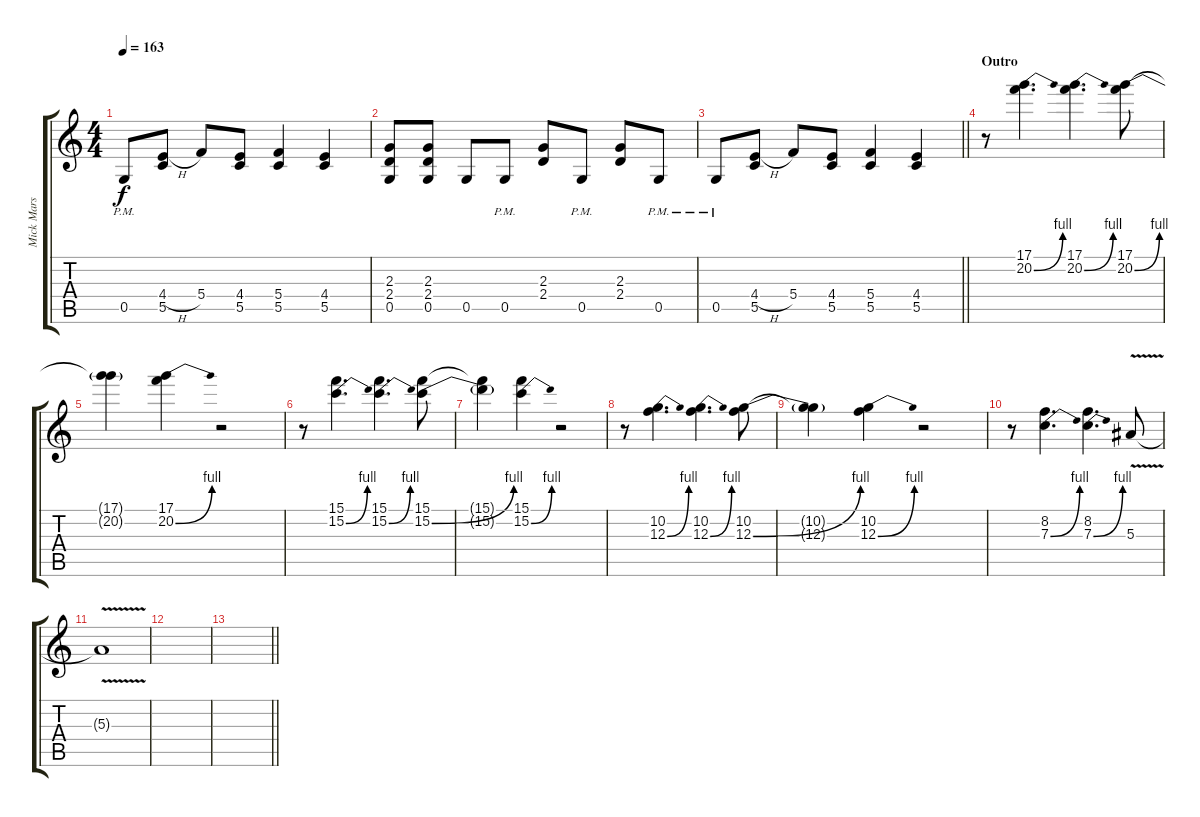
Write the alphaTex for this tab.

\track ("Mick Mars Solo" "Mick Mars ") {instrument distortionguitar}
\staff {score tabs}
\tuning (D4 A3 F3 C3 G2 D2) {hide}
\ts (4 4)
\tempo 163
\clef g2
\ks c
0.5{pm}.8{dy f} (4.4{h} 5.5).8 5.4.8 (4.4 5.5).8 (5.4 5.5).4 (4.4 5.5).4 |
(2.3 2.4 0.5).8 (2.3 2.4 0.5).8 0.5.8 0.5{pm}.8 (2.3 2.4).8 0.5{pm}.8 (2.3 2.4).8 0.5{pm}.8 |
\barLineRight lightlight
0.5{pm}.8 (4.4{h} 5.5).8 5.4.8 (4.4 5.5).8 (5.4 5.5).4 (4.4 5.5).4 |
\section ("" "Outro")
r.8 (17.1 20.2{be (bend 0 0 60 4)}).4{d} (17.1 20.2{be (bend 0 0 60 4)}).4{d} (17.1 20.2{be (bend 0 0 60 4)}).8 |
(17.1{t} 20.2{t}).4 (17.1 20.2{be (bend 0 0 60 4)}).4 r.2 |
r.8 (15.1 15.2{be (bend 0 0 60 4)}).4{d} (15.1 15.2{be (bend 0 0 60 4)}).4{d} (15.1 15.2{be (bend 0 0 60 4)}).8 |
(15.1{t} 15.2{t}).4 (15.1 15.2{be (bend 0 0 60 4)}).4 r.2 |
r.8 (10.2 12.3{be (bend 0 0 60 4)}).4{d} (10.2 12.3{be (bend 0 0 60 4)}).4{d} (10.2 12.3{be (bend 0 0 60 4)}).8 |
(10.2{t} 12.3{t}).4 (10.2 12.3{be (bend 0 0 60 4)}).4 r.2 |
r.8 (8.2 7.3{be (bend 0 0 60 4)}).4{d} (8.2 7.3{be (bend 0 0 60 4)}).4{d} 5.3{v}.8 |
5.3{t}.1 |
|
\barLineRight lightlight
